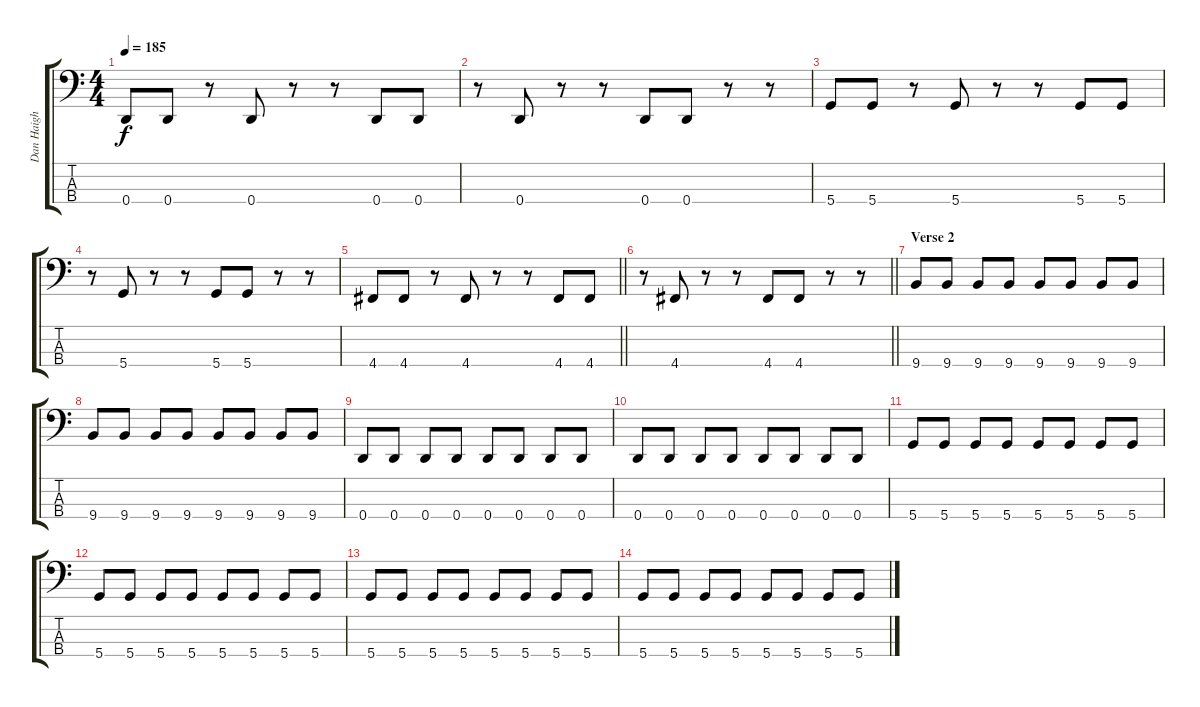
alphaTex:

\track ("Dan Haigh" "Dan Haigh") {instrument electricbasspick}
\staff {score tabs}
\tuning (G2 D2 A1 D1) {hide}
\ts (4 4)
\tempo 185
\clef f4
\ks c
0.4.8{dy f} 0.4.8 r.8 0.4.8 r.8 r.8 0.4.8 0.4.8 |
r.8 0.4.8 r.8 r.8 0.4.8 0.4.8 r.8 r.8 |
5.4.8 5.4.8 r.8 5.4.8 r.8 r.8 5.4.8 5.4.8 |
r.8 5.4.8 r.8 r.8 5.4.8 5.4.8 r.8 r.8 |
\barLineRight lightlight
4.4.8 4.4.8 r.8 4.4.8 r.8 r.8 4.4.8 4.4.8 |
\barLineRight lightlight
r.8 4.4.8 r.8 r.8 4.4.8 4.4.8 r.8 r.8 |
\section ("" "Verse 2")
9.4.8 9.4.8 9.4.8 9.4.8 9.4.8 9.4.8 9.4.8 9.4.8 |
9.4.8 9.4.8 9.4.8 9.4.8 9.4.8 9.4.8 9.4.8 9.4.8 |
0.4.8 0.4.8 0.4.8 0.4.8 0.4.8 0.4.8 0.4.8 0.4.8 |
0.4.8 0.4.8 0.4.8 0.4.8 0.4.8 0.4.8 0.4.8 0.4.8 |
5.4.8 5.4.8 5.4.8 5.4.8 5.4.8 5.4.8 5.4.8 5.4.8 |
5.4.8 5.4.8 5.4.8 5.4.8 5.4.8 5.4.8 5.4.8 5.4.8 |
5.4.8 5.4.8 5.4.8 5.4.8 5.4.8 5.4.8 5.4.8 5.4.8 |
5.4.8 5.4.8 5.4.8 5.4.8 5.4.8 5.4.8 5.4.8 5.4.8
